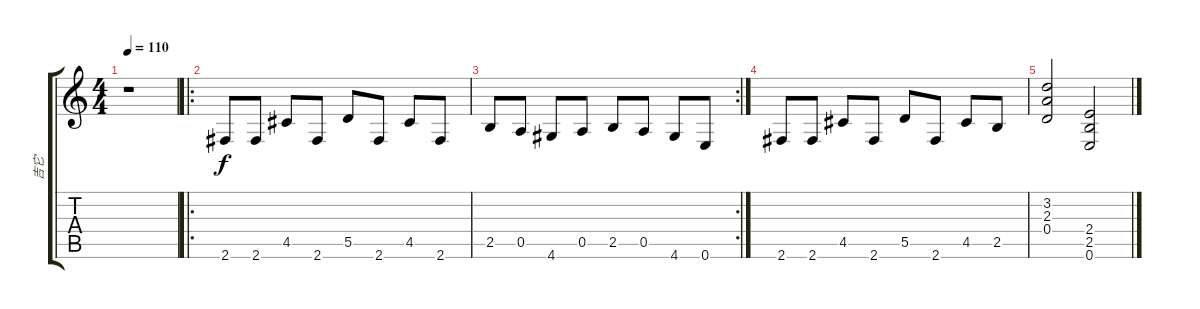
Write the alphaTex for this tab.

\track ("吉它" "吉它") {instrument distortionguitar}
\staff {score tabs}
\tuning (E4 B3 G3 D3 A2 E2) {hide}
\ts (4 4)
\tempo 110
\clef g2
\ks c
r.1{dy f instrument distortionguitar} |
\ro
2.6.8 2.6.8 4.5.8 2.6.8 5.5.8 2.6.8 4.5.8 2.6.8 |
\rc 2
2.5.8 0.5.8 4.6.8 0.5.8 2.5.8 0.5.8 4.6.8 0.6.8 |
2.6.8 2.6.8 4.5.8 2.6.8 5.5.8 2.6.8 4.5.8 2.5.8 |
(3.2 2.3 0.4).2 (2.4 2.5 0.6).2
